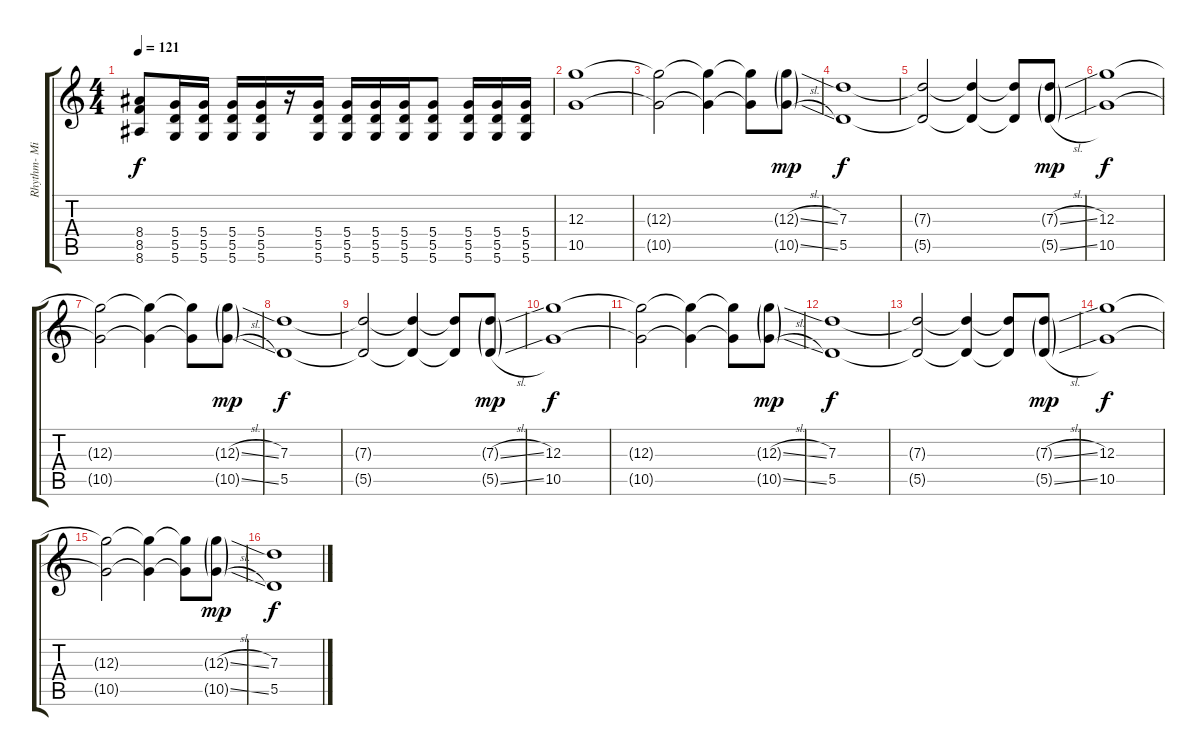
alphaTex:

\track ("Rhythm- Mike" "Rhythm- Mi") {instrument distortionguitar}
\staff {score tabs}
\tuning (E4 B3 G3 D3 A2 D2) {hide}
\ts (4 4)
\tempo 121
\clef g2
\ks c
(8.4 8.5 8.6).8{dy f} (5.4 5.5 5.6).16 (5.4 5.5 5.6).16 (5.4 5.5 5.6).16 (5.4 5.5 5.6).16 r.16 (5.4 5.5 5.6).16 (5.4 5.5 5.6).16 (5.4 5.5 5.6).16 (5.4 5.5 5.6).16 (5.4 5.5 5.6).8 (5.4 5.5 5.6).16 (5.4 5.5 5.6).16 (5.4 5.5 5.6).16 |
(12.3 10.5).1 |
(12.3{t} 10.5{t}).2 (12.3{t} 10.5{t}).4 (12.3{t} 10.5{t}).8 (12.3{sl g} 10.5{sl g}).8{dy mp} |
(7.3 5.5).1{dy f} |
(7.3{t} 5.5{t}).2 (7.3{t} 5.5{t}).4 (7.3{t} 5.5{t}).8 (7.3{sl g} 5.5{sl g}).8{dy mp} |
(12.3 10.5).1{dy f} |
(12.3{t} 10.5{t}).2 (12.3{t} 10.5{t}).4 (12.3{t} 10.5{t}).8 (12.3{sl g} 10.5{sl g}).8{dy mp} |
(7.3 5.5).1{dy f} |
(7.3{t} 5.5{t}).2 (7.3{t} 5.5{t}).4 (7.3{t} 5.5{t}).8 (7.3{sl g} 5.5{sl g}).8{dy mp} |
(12.3 10.5).1{dy f} |
(12.3{t} 10.5{t}).2 (12.3{t} 10.5{t}).4 (12.3{t} 10.5{t}).8 (12.3{sl g} 10.5{sl g}).8{dy mp} |
(7.3 5.5).1{dy f} |
(7.3{t} 5.5{t}).2 (7.3{t} 5.5{t}).4 (7.3{t} 5.5{t}).8 (7.3{sl g} 5.5{sl g}).8{dy mp} |
(12.3 10.5).1{dy f} |
(12.3{t} 10.5{t}).2 (12.3{t} 10.5{t}).4 (12.3{t} 10.5{t}).8 (12.3{sl g} 10.5{sl g}).8{dy mp} |
(7.3 5.5).1{dy f}
